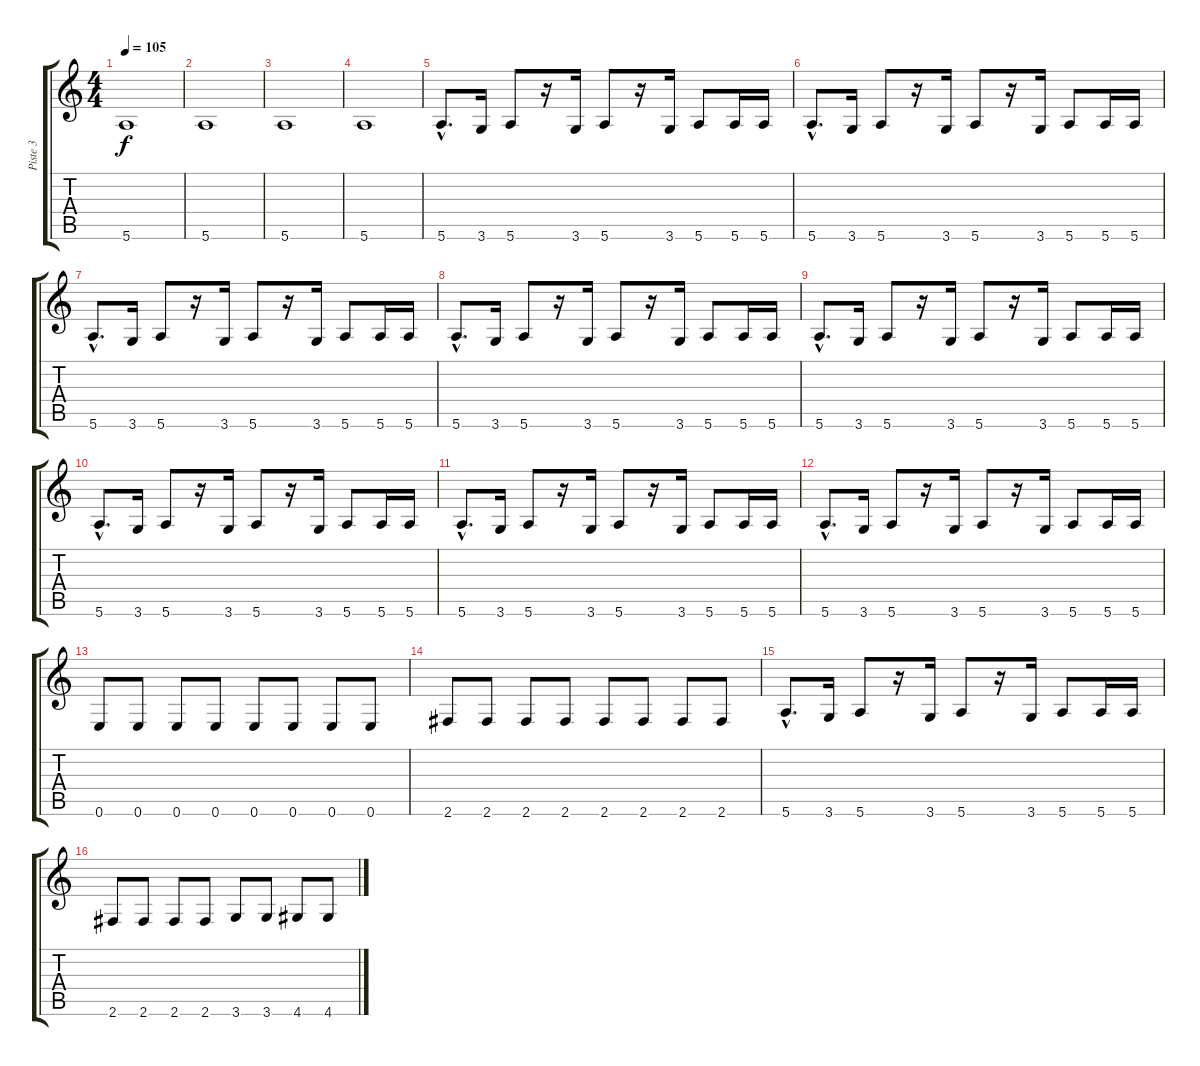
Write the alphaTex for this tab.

\track ("Piste 3" "Piste 3") {instrument electricbassfinger}
\staff {score tabs}
\tuning (E4 B3 G3 D3 A2 E2) {hide}
\ts (4 4)
\tempo 105
\clef g2
\ks c
5.6.1{dy f instrument electricbassfinger} |
5.6.1 |
5.6.1 |
5.6.1 |
5.6{hac}.8{d} 3.6.16 5.6.8 r.16 3.6.16 5.6.8 r.16 3.6.16 5.6.8 5.6.16 5.6.16 |
5.6{hac}.8{d} 3.6.16 5.6.8 r.16 3.6.16 5.6.8 r.16 3.6.16 5.6.8 5.6.16 5.6.16 |
5.6{hac}.8{d} 3.6.16 5.6.8 r.16 3.6.16 5.6.8 r.16 3.6.16 5.6.8 5.6.16 5.6.16 |
5.6{hac}.8{d} 3.6.16 5.6.8 r.16 3.6.16 5.6.8 r.16 3.6.16 5.6.8 5.6.16 5.6.16 |
5.6{hac}.8{d} 3.6.16 5.6.8 r.16 3.6.16 5.6.8 r.16 3.6.16 5.6.8 5.6.16 5.6.16 |
5.6{hac}.8{d} 3.6.16 5.6.8 r.16 3.6.16 5.6.8 r.16 3.6.16 5.6.8 5.6.16 5.6.16 |
5.6{hac}.8{d} 3.6.16 5.6.8 r.16 3.6.16 5.6.8 r.16 3.6.16 5.6.8 5.6.16 5.6.16 |
5.6{hac}.8{d} 3.6.16 5.6.8 r.16 3.6.16 5.6.8 r.16 3.6.16 5.6.8 5.6.16 5.6.16 |
0.6.8 0.6.8 0.6.8 0.6.8 0.6.8 0.6.8 0.6.8 0.6.8 |
2.6.8 2.6.8 2.6.8 2.6.8 2.6.8 2.6.8 2.6.8 2.6.8 |
5.6{hac}.8{d} 3.6.16 5.6.8 r.16 3.6.16 5.6.8 r.16 3.6.16 5.6.8 5.6.16 5.6.16 |
2.6.8 2.6.8 2.6.8 2.6.8 3.6.8 3.6.8 4.6.8 4.6.8
